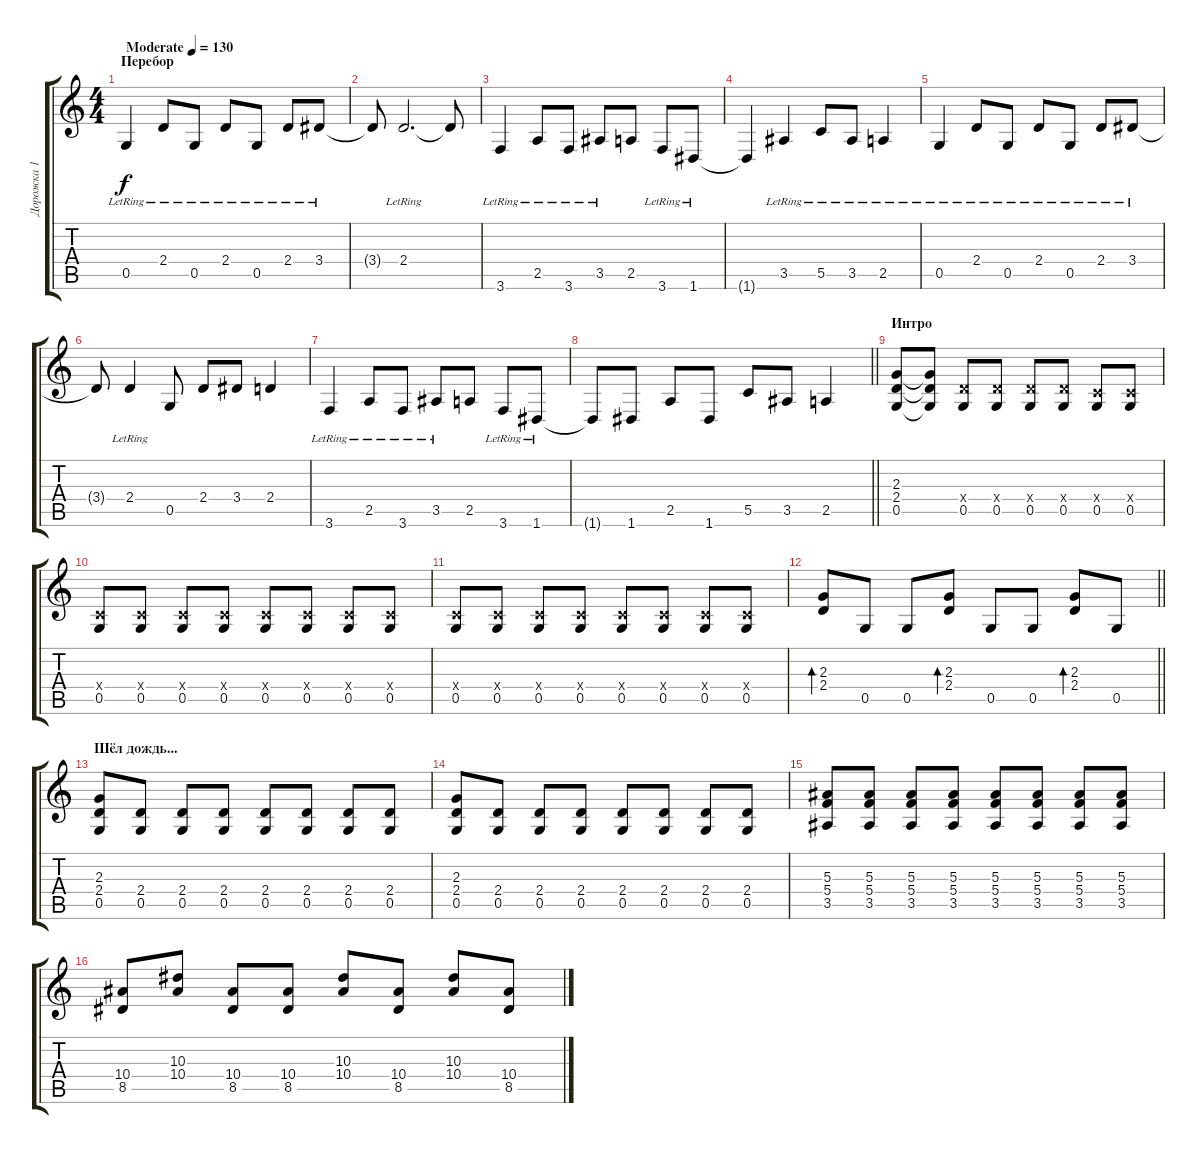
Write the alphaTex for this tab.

\track ("Дорожка 1" "Дорожка 1") {instrument acousticguitarsteel}
\staff {score tabs}
\tuning (D4 A3 F3 C3 G2 D2) {hide}
\ts (4 4)
\section ("" "Перебор")
\tempo (130 "Moderate")
\clef g2
\ks c
0.5{lr}.4{dy f instrument acousticguitarsteel} 2.4{lr}.8 0.5{lr}.8 2.4{lr}.8 0.5{lr}.8 2.4{lr}.8 3.4{lr}.8 |
3.4{t}.8 2.4{lr}.2{d} 2.4{t}.8 |
3.6{lr}.4 2.5{lr}.8 3.6{lr}.8 3.5{lr}.8 2.5.8 3.6{lr}.8 1.6{lr}.8 |
1.6{t}.4 3.5{lr}.4 5.5{lr}.8 3.5{lr}.8 2.5{lr}.4 |
0.5{lr}.4 2.4{lr}.8 0.5{lr}.8 2.4{lr}.8 0.5{lr}.8 2.4{lr}.8 3.4{lr}.8 |
3.4{t}.8 2.4{lr}.4 0.5.8 2.4.8 3.4.8 2.4.4 |
3.6{lr}.4 2.5{lr}.8 3.6{lr}.8 3.5{lr}.8 2.5.8 3.6{lr}.8 1.6{lr}.8 |
\barLineRight lightlight
1.6{t}.8 1.6.8 2.5.8 1.6.8 5.5.8 3.5.8 2.5.4 |
\section ("" "Интро")
(2.3 2.4 0.5).8 (2.3{t} 2.4{t} 0.5{t}).8 (2.4{x} 0.5).8 (2.4{x} 0.5).8 (2.4{x} 0.5).8 (2.4{x} 0.5).8 (0.4{x} 0.5).8 (0.4{x} 0.5).8 |
(0.4{x} 0.5).8 (0.4{x} 0.5).8 (0.4{x} 0.5).8 (0.4{x} 0.5).8 (0.4{x} 0.5).8 (0.4{x} 0.5).8 (0.4{x} 0.5).8 (0.4{x} 0.5).8 |
(0.4{x} 0.5).8 (0.4{x} 0.5).8 (0.4{x} 0.5).8 (0.4{x} 0.5).8 (0.4{x} 0.5).8 (0.4{x} 0.5).8 (0.4{x} 0.5).8 (0.4{x} 0.5).8 |
\barLineRight lightlight
(2.3 2.4).8{bd 60} 0.5.8 0.5.8 (2.3 2.4).8{bd 60} 0.5.8 0.5.8 (2.3 2.4).8{bd 60} 0.5.8 |
\section ("" "Шёл дождь...")
(2.3 2.4 0.5).8 (2.4 0.5).8 (2.4 0.5).8 (2.4 0.5).8 (2.4 0.5).8 (2.4 0.5).8 (2.4 0.5).8 (2.4 0.5).8 |
(2.3 2.4 0.5).8 (2.4 0.5).8 (2.4 0.5).8 (2.4 0.5).8 (2.4 0.5).8 (2.4 0.5).8 (2.4 0.5).8 (2.4 0.5).8 |
(5.3 5.4 3.5).8 (5.3 5.4 3.5).8 (5.3 5.4 3.5).8 (5.3 5.4 3.5).8 (5.3 5.4 3.5).8 (5.3 5.4 3.5).8 (5.3 5.4 3.5).8 (5.3 5.4 3.5).8 |
(10.4 8.5).8 (10.3 10.4).8 (10.4 8.5).8 (10.4 8.5).8 (10.3 10.4).8 (10.4 8.5).8 (10.3 10.4).8 (10.4 8.5).8
